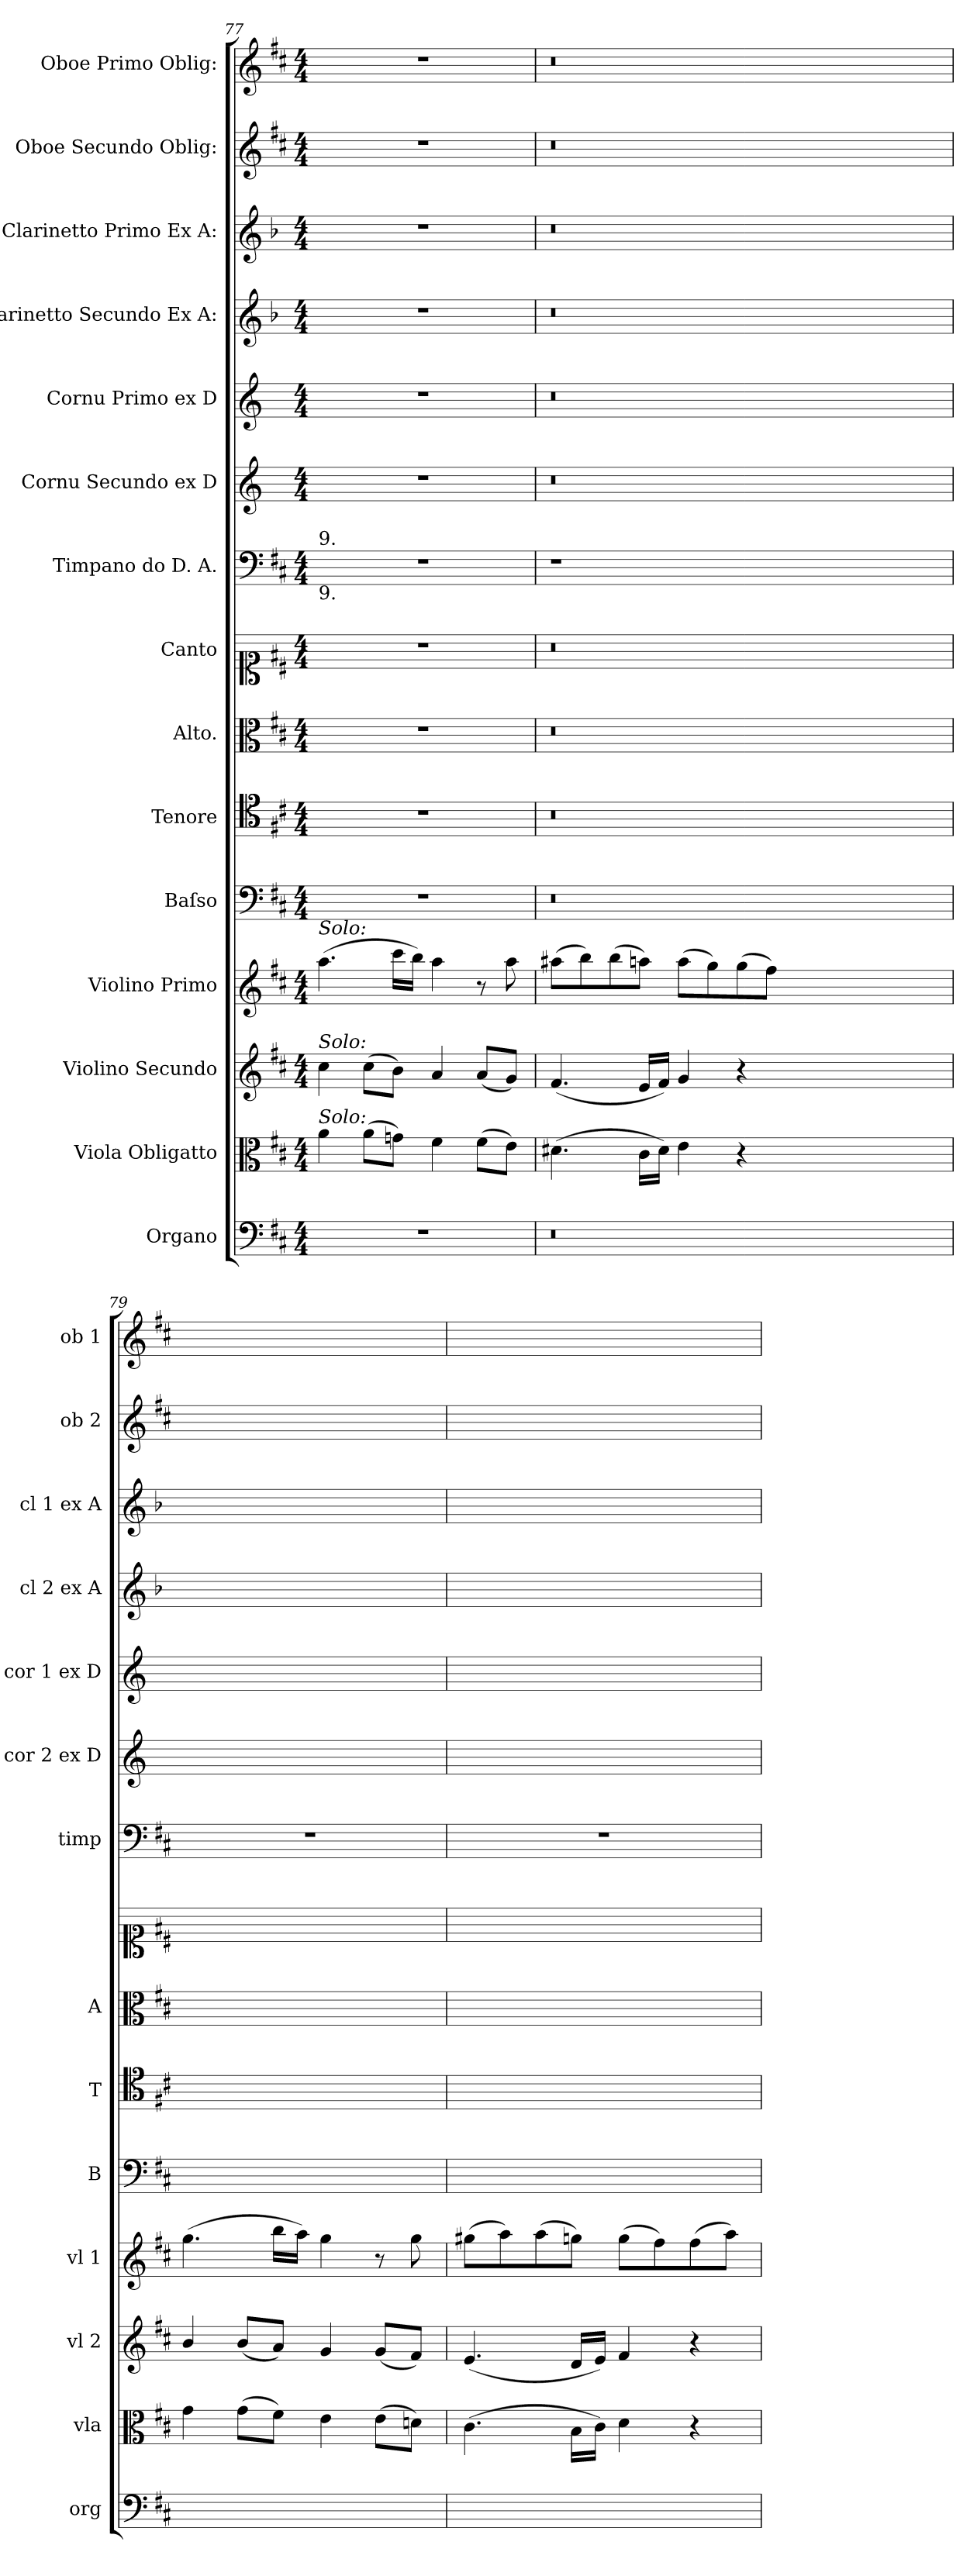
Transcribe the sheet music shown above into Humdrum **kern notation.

**kern	**kern	**kern	**kern	**kern	**kern	**kern	**kern	**kern	**kern	**kern	**kern	**kern	**kern	**kern
*part15	*part14	*part13	*part12	*part11	*part10	*part9	*part8	*part7	*part6	*part5	*part4	*part3	*part2	*part1
*staff15	*staff14	*staff13	*staff12	*staff11	*staff10	*staff9	*staff8	*staff7	*staff6	*staff5	*staff4	*staff3	*staff2	*staff1
*I"Organo	*I"Viola Obligatto	*I"Violino Secundo	*I"Violino Primo	*I"Baſso	*I"Tenore	*I"Alto.	*I"Canto	*I"Timpano do D. A.	*I"Cornu Secundo ex D	*I"Cornu Primo ex D	*I"Clarinetto Secundo Ex A:	*I"Clarinetto Primo Ex A:	*I"Oboe Secundo Oblig:	*I"Oboe Primo Oblig:
*I'org	*I'vla	*I'vl 2	*I'vl 1	*I'B	*I'T	*I'A	*	*I'timp	*I'cor 2 ex D	*I'cor 1 ex D	*I'cl 2 ex A	*I'cl 1 ex A	*I'ob 2	*I'ob 1
*clefF4	*clefC3	*clefG2	*clefG2	*clefF4	*clefC4	*clefC3	*clefC1	*clefF4	*clefG2	*clefG2	*clefG2	*clefG2	*clefG2	*clefG2
*	*	*	*	*	*	*	*	*	*ITrd6c10	*ITrd6c10	*ITrd2c3	*ITrd2c3	*	*
*k[f#c#]	*k[f#c#]	*k[f#c#]	*k[f#c#]	*k[f#c#]	*k[f#c#]	*k[f#c#]	*k[f#c#]	*k[f#c#]	*k[f#c#]	*k[f#c#]	*k[f#c#]	*k[f#c#]	*k[f#c#]	*k[f#c#]
*D:	*D:	*D:	*D:	*D:	*D:	*D:	*D:	*D:	*D:	*D:	*D:	*D:	*D:	*D:
*M4/4	*M4/4	*M4/4	*M4/4	*M4/4	*M4/4	*M4/4	*M4/4	*M4/4	*M4/4	*M4/4	*M4/4	*M4/4	*M4/4	*M4/4
=77	=77	=77	=77	=77	=77	=77	=77	=77	=77	=77	=77	=77	=77	=77
!	!	!	!	!	!	!	!	!LO:TX:a:t=9.	!	!	!	!	!	!
!	!	!	!	!	!	!	!	!LO:TX:b:t=9.	!	!	!	!	!	!
!	!	!	!LO:TX:a:i:t=Solo&colon;	!	!	!	!	!	!	!	!	!	!	!
!	!	!LO:TX:a:i:t=Solo&colon;	!	!	!	!	!	!	!	!	!	!	!	!
!	!LO:TX:a:i:t=Solo&colon;	!	!	!	!	!	!	!	!	!	!	!	!	!
1r	4a\	4cc#\	(4.aa\	1r	1r	1r	1r	1r	1r	1r	1r	1r	1r	1r
.	(8a\L	(8cc#\L	.	.	.	.	.	.	.	.	.	.	.	.
.	8gn\J)	8b\J)	16ccc#\LL	.	.	.	.	.	.	.	.	.	.	.
.	.	.	16bb\JJ)	.	.	.	.	.	.	.	.	.	.	.
.	4f#\	4a/	4aa\	.	.	.	.	.	.	.	.	.	.	.
.	(8f#\L	(8a/L	8r	.	.	.	.	.	.	.	.	.	.	.
.	8e\J)	8g/J)	8aa\	.	.	.	.	.	.	.	.	.	.	.
=78	=78	=78	=78	=78	=78	=78	=78	=78	=78	=78	=78	=78	=78	=78
0.r	(4.d#X\	(4.f#/	(8aa#X\L	0.r	0.r	0.r	0.r	1r	0.r	0.r	0.r	0.r	0.r	0.r
.	.	.	8bb\)	.	.	.	.	.	.	.	.	.	.	.
.	.	.	(8bb\	.	.	.	.	.	.	.	.	.	.	.
.	16c#\LL	16e/LL	8aan\J)	.	.	.	.	.	.	.	.	.	.	.
.	16d#\JJ)	16f#/JJ)	.	.	.	.	.	.	.	.	.	.	.	.
.	4e\	4g/	(8aa\L	.	.	.	.	.	.	.	.	.	.	.
.	.	.	8gg\)	.	.	.	.	.	.	.	.	.	.	.
.	4r	4r	(8gg\	.	.	.	.	.	.	.	.	.	.	.
.	.	.	8ff#\J)	.	.	.	.	.	.	.	.	.	.	.
.	0ryy	0ryy	0ryy	.	.	.	.	0ryy	.	.	.	.	.	.
=79	=79	=79	=79	=79	=79	=79	=79	=79	=79	=79	=79	=79	=79	=79
1ryy	4g\	4b/	(4.gg\	1ryy	1ryy	1ryy	1ryy	1r	1ryy	1ryy	1ryy	1ryy	1ryy	1ryy
.	(8g\L	(8b/L	.	.	.	.	.	.	.	.	.	.	.	.
.	8f#\J)	8a/J)	16bb\LL	.	.	.	.	.	.	.	.	.	.	.
.	.	.	16aa\JJ)	.	.	.	.	.	.	.	.	.	.	.
.	4e\	4g/	4gg\	.	.	.	.	.	.	.	.	.	.	.
.	(8e\L	(8g/L	8r	.	.	.	.	.	.	.	.	.	.	.
.	8dn\J)	8f#/J)	8gg\	.	.	.	.	.	.	.	.	.	.	.
=80	=80	=80	=80	=80	=80	=80	=80	=80	=80	=80	=80	=80	=80	=80
1ryy	(4.c#\	(4.e/	(8gg#X\L	1ryy	1ryy	1ryy	1ryy	1r	1ryy	1ryy	1ryy	1ryy	1ryy	1ryy
.	.	.	8aa\)	.	.	.	.	.	.	.	.	.	.	.
.	.	.	(8aa\	.	.	.	.	.	.	.	.	.	.	.
.	16B\LL	16d/LL	8ggn\J)	.	.	.	.	.	.	.	.	.	.	.
.	16c#\JJ)	16e/JJ)	.	.	.	.	.	.	.	.	.	.	.	.
.	4d\	4f#/	(8gg\L	.	.	.	.	.	.	.	.	.	.	.
.	.	.	8ff#\)	.	.	.	.	.	.	.	.	.	.	.
.	4r	4r	(8ff#\	.	.	.	.	.	.	.	.	.	.	.
.	.	.	8aa\J)	.	.	.	.	.	.	.	.	.	.	.
=	=	=	=	=	=	=	=	=	=	=	=	=	=	=
*-	*-	*-	*-	*-	*-	*-	*-	*-	*-	*-	*-	*-	*-	*-
